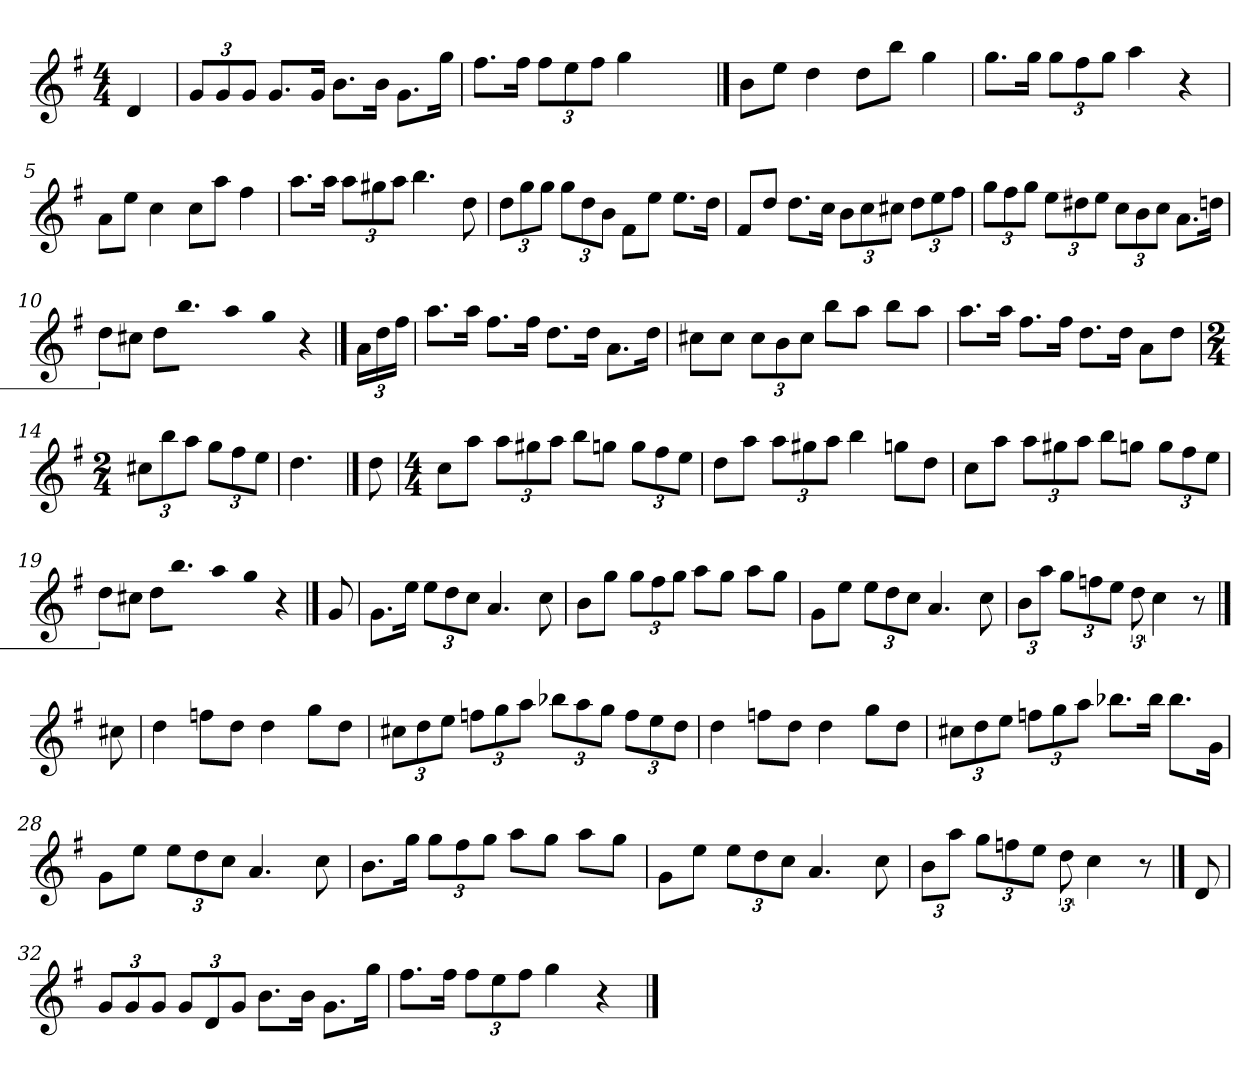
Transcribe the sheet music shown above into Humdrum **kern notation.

**kern
*part1
*staff1
*clefG2
*k[f#]
*G:
*M4/4
*MM120
=
4d
=1
12g/L
12g/
12g/J
8.g/L
16g/Jk
8.b\L
16b\Jk
8.g\L
16gg\Jk
=2
8.ff#\L
16ff#\Jk
12ff#\L
12ee\
12ff#\J
4gg
4ryy
==3
8b\L
8ee\J
4dd
8dd\L
8bb\J
4gg
=4
8.gg\L
16gg\Jk
12gg\L
12ff#\
12gg\J
4aa
4r
=5
8a\L
8ee\J
4cc
8cc\L
8aa\J
4ff#
=6
8.aa\L
16aa\Jk
12aa\L
12gg#X\
12aa\J
4.bb
8dd
=7
12dd\L
12gg\
12gg\J
12gg\L
12dd\
12b\J
8f#\L
8ee\J
8.ee\L
16dd\Jk
=8
8f#/L
8dd/J
8.dd\L
16cc\Jk
12b\L
12cc\
12cc#X\J
12dd\L
12ee\
12ff#\J
=9
12gg\L
12ff#\
12gg\J
12ee\L
12dd#X\
12ee\J
12cc\L
12b\
12cc\J
8.a\L
16ddn\Jk
=10
12dd\L
12cc#X\J
12dd\L
8.bb\J
16aa
4gg
8r
==
24a\LL
24dd\
24ff#\JJ
=11
8.aa\L
16aa\Jk
8.ff#\L
16ff#\Jk
8.dd\L
16dd\Jk
8.a\L
16dd\Jk
=12
8cc#X\L
8cc#\J
12cc#\L
12b\
12cc#\J
8bb\L
8aa\J
8bb\L
8aa\J
=13
8.aa\L
16aa\Jk
8.ff#\L
16ff#\Jk
8.dd\L
16dd\Jk
8a\L
8dd\J
=14
*M2/4
12cc#X\L
12bb\
12aa\J
12gg\L
12ff#\
12ee\J
=15
4.dd
==
8dd
=16
*M4/4
8cc\L
8aa\J
12aa\L
12gg#X\
12aa\J
8bb\L
8ggn\J
12gg\L
12ff#\
12ee\J
=17
8dd\L
8aa\J
12aa\L
12gg#X\
12aa\J
4bb
8ggn\L
8dd\J
=18
8cc\L
8aa\J
12aa\L
12gg#X\
12aa\J
8bb\L
8ggn\J
12gg\L
12ff#\
12ee\J
=19
12dd\L
12cc#X\J
12dd\L
8.bb\J
16aa
4gg
8r
==
8g
=20
8.g\L
16ee\Jk
12ee\L
12dd\
12cc\J
4.a
8cc
=21
8b\L
8gg\J
12gg\L
12ff#\
12gg\J
8aa\L
8gg\J
8aa\L
8gg\J
=22
8g\L
8ee\J
12ee\L
12dd\
12cc\J
4.a
8cc
=23
12b\L
12aa\J
12gg\L
12ffn\
12ee\J
12dd
4cc
8r
==
8cc#X
=24
4dd
8ffn\L
8dd\J
4dd
8gg\L
8dd\J
=25
12cc#X\L
12dd\
12ee\J
12ffn\L
12gg\
12aa\J
12bb-X\L
12aa\
12gg\J
12ff\L
12ee\
12dd\J
=26
4dd
8ffn\L
8dd\J
4dd
8gg\L
8dd\J
=27
12cc#X\L
12dd\
12ee\J
12ffn\L
12gg\
12aa\J
8.bb-X\L
16bb-\Jk
8.bb-\L
16g\Jk
=28
8g\L
8ee\J
12ee\L
12dd\
12cc\J
4.a
8cc
=29
8.b\L
16gg\Jk
12gg\L
12ff#\
12gg\J
8aa\L
8gg\J
8aa\L
8gg\J
=30
8g\L
8ee\J
12ee\L
12dd\
12cc\J
4.a
8cc
=31
12b\L
12aa\J
12gg\L
12ffn\
12ee\J
12dd
4cc
8r
==
8d
=32
12g/L
12g/
12g/J
12g/L
12d/
12g/J
8.b\L
16b\Jk
8.g\L
16gg\Jk
=33
8.ff#\L
16ff#\Jk
12ff#\L
12ee\
12ff#\J
4gg
4r
==
*-
